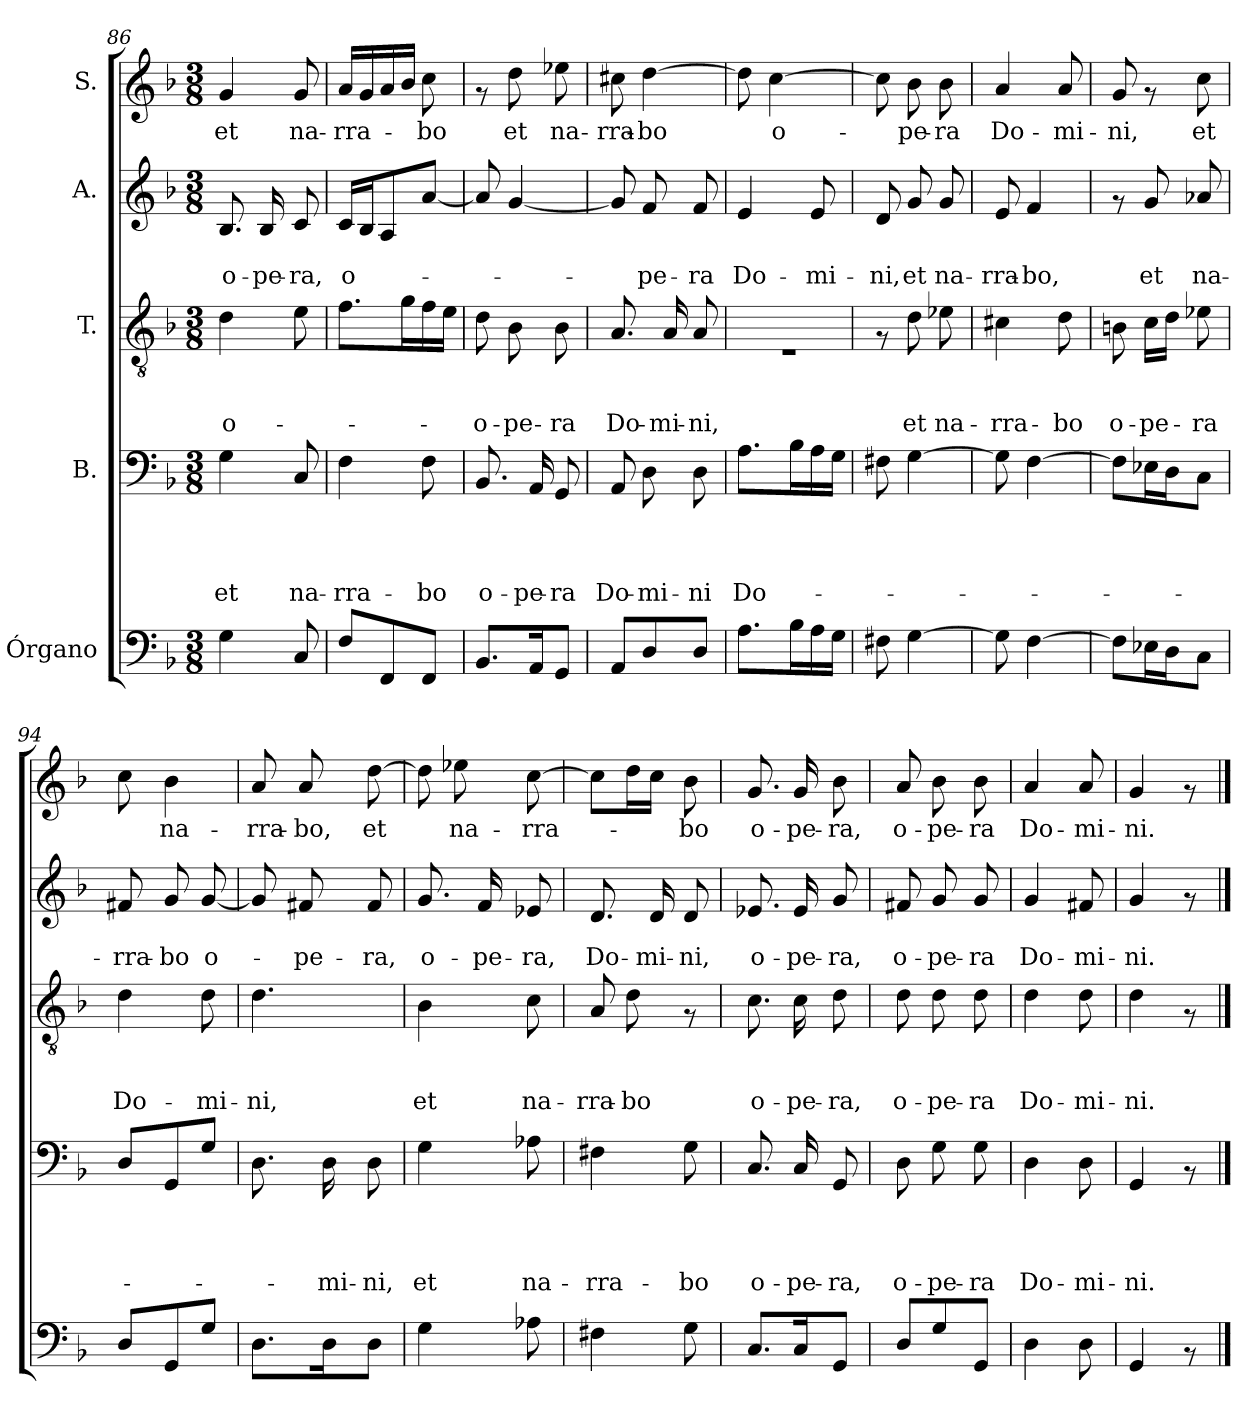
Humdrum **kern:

**kern	**kern	**text	**text	**text	**text	**kern	**text	**text	**text	**kern	**text	**text	**kern	**text
*part5	*part4	*part4	*part4	*part4	*part4	*part3	*part3	*part3	*part3	*part2	*part2	*part2	*part1	*part1
*staff5	*staff4	*staff4	*staff4	*staff4	*staff4	*staff3	*staff3	*staff3	*staff3	*staff2	*staff2	*staff2	*staff1	*staff1
*I"Órgano	*I"B.	*	*	*	*	*I"T.	*	*	*	*I"A.	*	*	*I"S.	*
*clefF4	*clefF4	*	*	*	*	*clefGv2	*	*	*	*clefG2	*	*	*clefG2	*
*k[b-]	*k[b-]	*	*	*	*	*k[b-]	*	*	*	*k[b-]	*	*	*k[b-]	*
*F:	*F:	*	*	*	*	*F:	*	*	*	*F:	*	*	*F:	*
*M3/8	*M3/8	*	*	*	*	*M3/8	*	*	*	*M3/8	*	*	*M3/8	*
=86	=86	=86	=86	=86	=86	=86	=86	=86	=86	=86	=86	=86	=86	=86
!	!	!	!	!	!LO:LY:b	!	!	!	!LO:LY:b	!	!	!LO:LY:b	!	!LO:LY:b
4G\	4G\	.	.	.	et	4d\	.	.	o-	8.B-/	.	o-	4g/	et
!	!	!	!	!	!	!	!	!	!	!	!	!LO:LY:b	!	!
.	.	.	.	.	.	.	.	.	.	16B-/	.	-pe-	.	.
!	!	!	!	!	!LO:LY:b	!	!	!	!	!	!	!LO:LY:b	!	!LO:LY:b
8C/	8C/	.	.	.	na-	8e\	.	.	.	8c/	.	-ra,	8g/	na-
=87	=87	=87	=87	=87	=87	=87	=87	=87	=87	=87	=87	=87	=87	=87
!	!	!	!	!	!LO:LY:b	!	!	!	!	!	!	!LO:LY:b	!	!LO:LY:b
8F/L	4F\	.	.	.	-rra-	8.f\L	.	.	.	16c/LL	.	o-	16a/LL	-rra-
.	.	.	.	.	.	.	.	.	.	16B-/J	.	.	16g/	.
8FF/	.	.	.	.	.	.	.	.	.	8A/	.	.	16a/	.
.	.	.	.	.	.	16g\L	.	.	.	.	.	.	16b-/JJ	.
!	!	!	!	!	!LO:LY:b	!	!	!	!	!	!	!	!	!LO:LY:b
8FF/J	8F\	.	.	.	-bo	16f\	.	.	.	[>8a/J	.	.	8cc\	-bo
.	.	.	.	.	.	16e\JJ	.	.	.	.	.	.	.	.
=88	=88	=88	=88	=88	=88	=88	=88	=88	=88	=88	=88	=88	=88	=88
!	!	!	!	!	!LO:LY:b	!	!	!	!LO:LY:b	!	!	!	!	!
8.BB-/L	8.BB-/	.	.	.	o-	8d\	.	.	-o-	8a/]	.	.	8rf	.
!	!	!	!	!	!	!	!	!	!LO:LY:b	!	!	!	!	!LO:LY:b
.	.	.	.	.	.	8B-\	.	.	-pe-	[<4g/	.	.	8dd\	et
!	!	!	!	!	!LO:LY:b	!	!	!	!	!	!	!	!	!
16AA/k	16AA/	.	.	.	-pe-	.	.	.	.	.	.	.	.	.
!	!	!	!	!	!LO:LY:b	!	!	!	!LO:LY:b	!	!	!	!	!LO:LY:b
8GG/J	8GG/	.	.	.	-ra	8B-\	.	.	-ra	.	.	.	8ee-X\	na-
!!LO:LB:g=z
=89	=89	=89	=89	=89	=89	=89	=89	=89	=89	=89	=89	=89	=89	=89
!	!	!	!	!	!LO:LY:b	!	!	!	!LO:LY:b	!	!	!	!	!LO:LY:b
8AA/L	8AA/	.	.	.	Do-	8.A/	.	.	Do-	8g/]	.	.	8cc#X\	-rra-
!	!	!	!	!	!LO:LY:b	!	!	!	!	!	!	!LO:LY:b	!	!LO:LY:b
8D/	8D\	.	.	.	-mi-	.	.	.	.	8f/	.	-pe-	[>4dd\	-bo
!	!	!	!	!	!	!	!	!	!LO:LY:b	!	!	!	!	!
.	.	.	.	.	.	16A/	.	.	-mi-	.	.	.	.	.
!	!	!	!	!	!LO:LY:b	!	!	!	!LO:LY:b	!	!	!LO:LY:b	!	!
8D/J	8D\	.	.	.	-ni	8A/	.	.	-ni,	8f/	.	-ra	.	.
=90	=90	=90	=90	=90	=90	=90	=90	=90	=90	=90	=90	=90	=90	=90
!	!	!	!	!	!LO:LY:b	!	!	!	!	!	!	!LO:LY:b	!	!
8.A\L	8.A\L	.	.	.	Do-	4.rE	.	.	.	4e/	.	Do-	8dd\]	.
!	!	!	!	!	!	!	!	!	!	!	!	!	!	!LO:LY:b
.	.	.	.	.	.	.	.	.	.	.	.	.	[>4cc\	o-
16B-\L	16B-\L	.	.	.	.	.	.	.	.	.	.	.	.	.
!	!	!	!	!	!	!	!	!	!	!	!	!LO:LY:b	!	!
16A\	16A\	.	.	.	.	.	.	.	.	8e/	.	-mi-	.	.
16G\JJ	16G\JJ	.	.	.	.	.	.	.	.	.	.	.	.	.
=91	=91	=91	=91	=91	=91	=91	=91	=91	=91	=91	=91	=91	=91	=91
!	!	!	!	!	!	!	!	!	!	!	!	!LO:LY:b	!	!
8F#X\	8F#X\	.	.	.	.	8rF	.	.	.	8d/	.	-ni,	8cc\]	.
!	!	!	!	!	!	!	!	!	!LO:LY:b	!	!	!LO:LY:b	!	!LO:LY:b
[>4G\	[>4G\	.	.	.	.	8d\	.	.	et	8g/	.	et	8b-\	-pe-
!	!	!	!	!	!	!	!	!	!LO:LY:b	!	!	!LO:LY:b	!	!LO:LY:b
.	.	.	.	.	.	8e-X\	.	.	na-	8g/	.	na-	8b-\	-ra
=92	=92	=92	=92	=92	=92	=92	=92	=92	=92	=92	=92	=92	=92	=92
!	!	!	!	!	!	!	!	!	!LO:LY:b	!	!	!LO:LY:b	!	!LO:LY:b
8G\]	8G\]	.	.	.	.	4c#X\	.	.	-rra-	8e/	.	-rra-	4a/	Do-
!	!	!	!	!	!	!	!	!	!	!	!	!LO:LY:b	!	!
[>4F\	[>4F\	.	.	.	.	.	.	.	.	4f/	.	-bo,	.	.
!	!	!	!	!	!	!	!	!	!LO:LY:b	!	!	!	!	!LO:LY:b
.	.	.	.	.	.	8d\	.	.	-bo	.	.	.	8a/	-mi-
=93	=93	=93	=93	=93	=93	=93	=93	=93	=93	=93	=93	=93	=93	=93
!	!	!	!	!	!	!	!	!	!LO:LY:b	!	!	!	!	!LO:LY:b
8F\L]	8F\L]	.	.	.	.	8Bn\	.	.	o-	8rf	.	.	8g/	-ni,
!	!	!	!	!	!	!	!	!	!LO:LY:b	!	!	!LO:LY:b	!	!
16E-X\L	16E-X\L	.	.	.	.	16c\LL	.	.	-pe-	8g/	.	et	8rf	.
16D\J	16D\J	.	.	.	.	16d\JJ	.	.	.	.	.	.	.	.
!	!	!	!	!	!	!	!	!	!LO:LY:b	!	!	!LO:LY:b	!	!LO:LY:b
8C\J	8C\J	.	.	.	.	8e-X\	.	.	-ra	8a-X/	.	na-	8cc\	et
=94	=94	=94	=94	=94	=94	=94	=94	=94	=94	=94	=94	=94	=94	=94
!	!	!	!	!	!	!	!	!	!LO:LY:b	!	!	!LO:LY:b	!	!
8D/L	8D/L	.	.	.	.	4d\	.	.	Do-	8f#X/	.	-rra-	8cc\	.
!	!	!	!	!	!	!	!	!	!	!	!	!LO:LY:b	!	!LO:LY:b
8GG/	8GG/	.	.	.	.	.	.	.	.	8g/	.	-bo	4b-\	na-
!	!	!	!	!	!	!	!	!	!LO:LY:b	!	!	!LO:LY:b	!	!
8G/J	8G/J	.	.	.	.	8d\	.	.	-mi-	[>8g/	.	o-	.	.
=95	=95	=95	=95	=95	=95	=95	=95	=95	=95	=95	=95	=95	=95	=95
!	!	!	!	!	!	!	!	!	!LO:LY:b	!	!	!	!	!LO:LY:b
8.D\L	8.D\	.	.	.	.	4.d\	.	.	-ni,	8g/]	.	.	8a/	-rra-
!	!	!	!	!	!	!	!	!	!	!	!	!LO:LY:b	!	!LO:LY:b
.	.	.	.	.	.	.	.	.	.	8f#X/	.	-pe-	8a/	-bo,
!	!	!	!	!	!LO:LY:b	!	!	!	!	!	!	!	!	!
16D\k	16D\	.	.	.	-mi-	.	.	.	.	.	.	.	.	.
!	!	!	!	!	!LO:LY:b	!	!	!	!	!	!	!LO:LY:b	!	!LO:LY:b
8D\J	8D\	.	.	.	-ni,	.	.	.	.	8f#/	.	-ra,	[<8dd\	et
!!LO:PB:g=z
=96	=96	=96	=96	=96	=96	=96	=96	=96	=96	=96	=96	=96	=96	=96
!	!	!	!	!	!LO:LY:b	!	!	!	!LO:LY:b	!	!	!LO:LY:b	!	!
4G\	4G\	.	.	.	et	4B-\	.	.	et	8.g/	.	o-	8dd\]	.
!	!	!	!	!	!	!	!	!	!	!	!	!	!	!LO:LY:b
.	.	.	.	.	.	.	.	.	.	.	.	.	8ee-X\	na-
!	!	!	!	!	!	!	!	!	!	!	!	!LO:LY:b	!	!
.	.	.	.	.	.	.	.	.	.	16f/	.	-pe-	.	.
!	!	!	!	!	!LO:LY:b	!	!	!	!LO:LY:b	!	!	!LO:LY:b	!	!LO:LY:b
8A-X\	8A-X\	.	.	.	na-	8c\	.	.	na-	8e-X/	.	-ra,	[>8cc\	-rra-
=97!	=97!	=97!	=97!	=97!	=97!	=97!	=97!	=97!	=97!	=97!	=97!	=97!	=97!	=97!
!	!	!	!	!	!LO:LY:b	!	!	!	!LO:LY:b	!	!	!LO:LY:b	!	!
4F#X\	4F#X\	.	.	.	-rra-	8A/	.	.	-rra-	8.d/	.	Do-	8cc\L]	.
!	!	!	!	!	!	!	!	!	!LO:LY:b	!	!	!	!	!
.	.	.	.	.	.	8d\	.	.	-bo	.	.	.	16dd\L	.
!	!	!	!	!	!	!	!	!	!	!	!	!LO:LY:b	!	!
.	.	.	.	.	.	.	.	.	.	16d/	.	-mi-	16cc\JJ	.
!	!	!	!	!	!LO:LY:b	!	!	!	!	!	!	!LO:LY:b	!	!LO:LY:b
8G\	8G\	.	.	.	-bo	8rF	.	.	.	8d/	.	-ni,	8b-\	-bo
=98	=98	=98	=98	=98	=98	=98	=98	=98	=98	=98	=98	=98	=98	=98
!	!	!	!	!	!LO:LY:b	!	!	!	!LO:LY:b	!	!	!LO:LY:b	!	!LO:LY:b
8.C/L	8.C/	.	.	.	o-	8.c\	.	.	o-	8.e-X/	.	o-	8.g/	o-
!	!	!	!	!	!LO:LY:b	!	!	!	!LO:LY:b	!	!	!LO:LY:b	!	!LO:LY:b
16C/k	16C/	.	.	.	-pe-	16c\	.	.	-pe-	16e-/	.	-pe-	16g/	-pe-
!	!	!	!	!	!LO:LY:b	!	!	!	!LO:LY:b	!	!	!LO:LY:b	!	!LO:LY:b
8GG/J	8GG/	.	.	.	-ra,	8d\	.	.	-ra,	8g/	.	-ra,	8b-\	-ra,
=99	=99	=99	=99	=99	=99	=99	=99	=99	=99	=99	=99	=99	=99	=99
!	!	!	!	!	!LO:LY:b	!	!	!	!LO:LY:b	!	!	!LO:LY:b	!	!LO:LY:b
8D/L	8D\	.	.	.	o-	8d\	.	.	o-	8f#X/	.	o-	8a/	o-
!	!	!	!	!	!LO:LY:b	!	!	!	!LO:LY:b	!	!	!LO:LY:b	!	!LO:LY:b
8G/	8G\	.	.	.	-pe-	8d\	.	.	-pe-	8g/	.	-pe-	8b-\	-pe-
!	!	!	!	!	!LO:LY:b	!	!	!	!LO:LY:b	!	!	!LO:LY:b	!	!LO:LY:b
8GG/J	8G\	.	.	.	-ra	8d\	.	.	-ra	8g/	.	-ra	8b-\	-ra
=100	=100	=100	=100	=100	=100	=100	=100	=100	=100	=100	=100	=100	=100	=100
!	!	!	!	!	!LO:LY:b	!	!	!	!LO:LY:b	!	!	!LO:LY:b	!	!LO:LY:b
4D\	4D\	.	.	.	Do-	4d\	.	.	Do-	4g/	.	Do-	4a/	Do-
!	!	!	!	!	!LO:LY:b	!	!	!	!LO:LY:b	!	!	!LO:LY:b	!	!LO:LY:b
8D\	8D\	.	.	.	-mi-	8d\	.	.	-mi-	8f#X/	.	-mi-	8a/	-mi-
=101	=101	=101	=101	=101	=101	=101	=101	=101	=101	=101	=101	=101	=101	=101
!	!	!	!	!	!LO:LY:b	!	!	!	!LO:LY:b	!	!	!LO:LY:b	!	!LO:LY:b
4GG/	4GG/	.	.	.	-ni.	4d\	.	.	-ni.	4g/	.	-ni.	4g/	-ni.
8rAA	8rAA	.	.	.	.	8rF	.	.	.	8rf	.	.	8rf	.
==	==	==	==	==	==	==	==	==	==	==	==	==	==	==
*-	*-	*-	*-	*-	*-	*-	*-	*-	*-	*-	*-	*-	*-	*-
